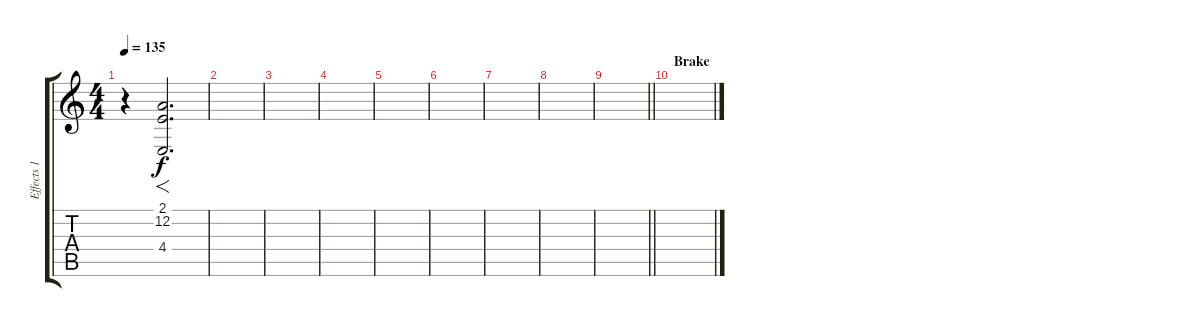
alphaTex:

\track ("Effects 1" "Effects 1") {instrument lead2sawtooth}
\staff {score tabs}
\tuning (D4 A3 F3 C3 G2 D2) {hide}
\ts (4 4)
\tempo 135
\clef g2
\ks c
r.4{dy f} (2.1 12.2 4.4).2{f d} |
|
|
|
|
|
|
|
\barLineRight lightlight
|
\section ("" "Brake")
